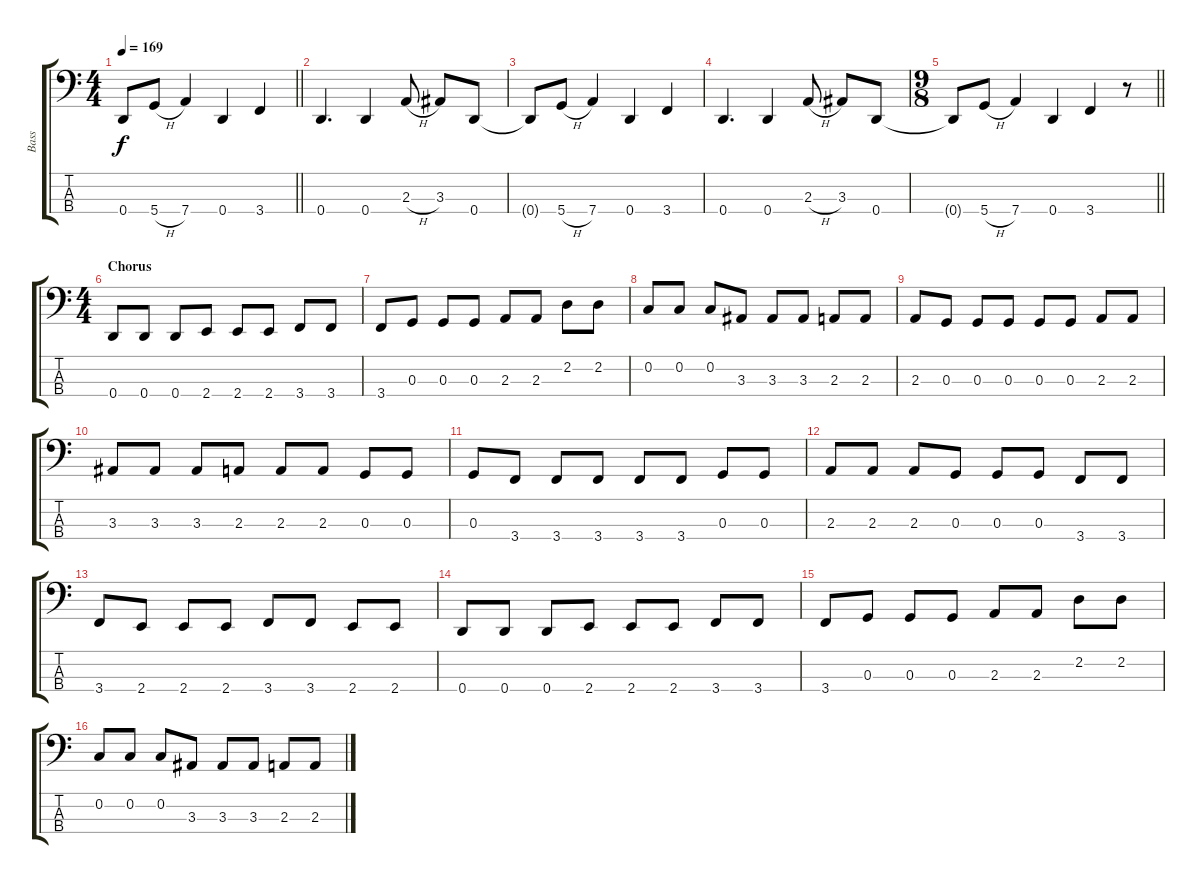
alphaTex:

\track ("Bass" "Bass") {instrument electricbassfinger}
\staff {score tabs}
\tuning (F2 C2 G1 D1) {hide}
\ts (4 4)
\tempo 169
\clef f4
\barLineRight lightlight
\ks c
0.4{t}.8{dy f} 5.4{h}.8 7.4.4 0.4.4 3.4.4 |
0.4.4{d} 0.4.4 2.3{h}.8 3.3.8 0.4.8 |
0.4{t}.8 5.4{h}.8 7.4.4 0.4.4 3.4.4 |
0.4.4{d} 0.4.4 2.3{h}.8 3.3.8 0.4.8 |
\ts (9 8)
\barLineRight lightlight
0.4{t}.8 5.4{h}.8 7.4.4 0.4.4 3.4.4 r.8 |
\ts (4 4)
\section ("" "Chorus")
0.4.8 0.4.8 0.4.8 2.4.8 2.4.8 2.4.8 3.4.8 3.4.8 |
3.4.8 0.3.8 0.3.8 0.3.8 2.3.8 2.3.8 2.2.8 2.2.8 |
0.2.8 0.2.8 0.2.8 3.3.8 3.3.8 3.3.8 2.3.8 2.3.8 |
2.3.8 0.3.8 0.3.8 0.3.8 0.3.8 0.3.8 2.3.8 2.3.8 |
3.3.8 3.3.8 3.3.8 2.3.8 2.3.8 2.3.8 0.3.8 0.3.8 |
0.3.8 3.4.8 3.4.8 3.4.8 3.4.8 3.4.8 0.3.8 0.3.8 |
2.3.8 2.3.8 2.3.8 0.3.8 0.3.8 0.3.8 3.4.8 3.4.8 |
3.4.8 2.4.8 2.4.8 2.4.8 3.4.8 3.4.8 2.4.8 2.4.8 |
0.4.8 0.4.8 0.4.8 2.4.8 2.4.8 2.4.8 3.4.8 3.4.8 |
3.4.8 0.3.8 0.3.8 0.3.8 2.3.8 2.3.8 2.2.8 2.2.8 |
0.2.8 0.2.8 0.2.8 3.3.8 3.3.8 3.3.8 2.3.8 2.3.8
